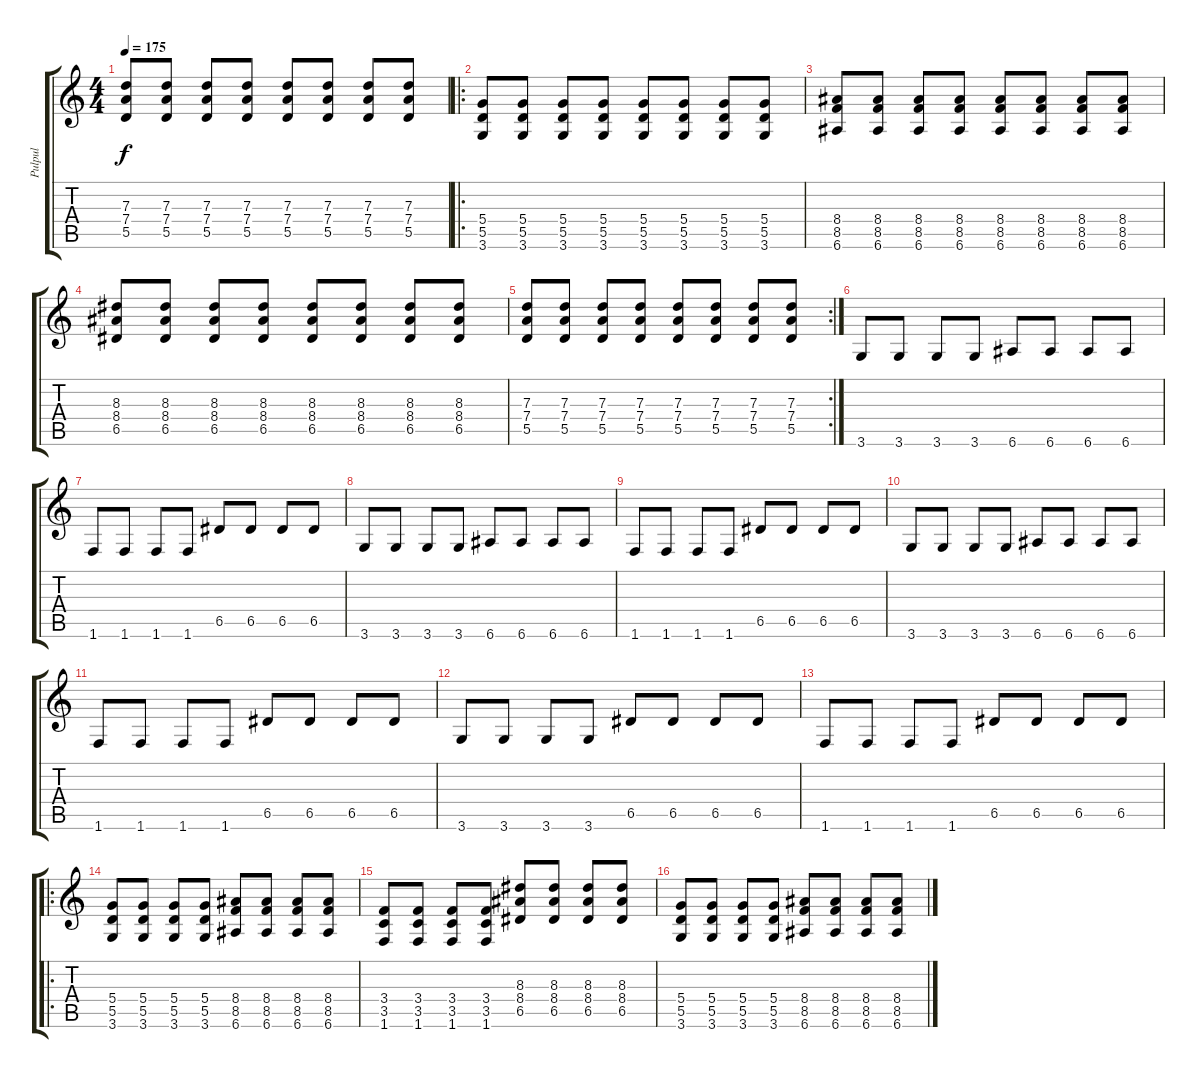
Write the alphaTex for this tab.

\track ("Pulpul" "Pulpul") {instrument electricguitarclean}
\staff {score tabs}
\tuning (E4 B3 G3 D3 A2 E2) {hide}
\ts (4 4)
\tempo 175
\clef g2
\ks c
(7.3 7.4 5.5).8{dy f} (7.3 7.4 5.5).8 (7.3 7.4 5.5).8 (7.3 7.4 5.5).8 (7.3 7.4 5.5).8 (7.3 7.4 5.5).8 (7.3 7.4 5.5).8 (7.3 7.4 5.5).8 |
\ro
(5.4 5.5 3.6).8 (5.4 5.5 3.6).8 (5.4 5.5 3.6).8 (5.4 5.5 3.6).8 (5.4 5.5 3.6).8 (5.4 5.5 3.6).8 (5.4 5.5 3.6).8 (5.4 5.5 3.6).8 |
(8.4 8.5 6.6).8 (8.4 8.5 6.6).8 (8.4 8.5 6.6).8 (8.4 8.5 6.6).8 (8.4 8.5 6.6).8 (8.4 8.5 6.6).8 (8.4 8.5 6.6).8 (8.4 8.5 6.6).8 |
(8.3 8.4 6.5).8 (8.3 8.4 6.5).8 (8.3 8.4 6.5).8 (8.3 8.4 6.5).8 (8.3 8.4 6.5).8 (8.3 8.4 6.5).8 (8.3 8.4 6.5).8 (8.3 8.4 6.5).8 |
\rc 2
(7.3 7.4 5.5).8 (7.3 7.4 5.5).8 (7.3 7.4 5.5).8 (7.3 7.4 5.5).8 (7.3 7.4 5.5).8 (7.3 7.4 5.5).8 (7.3 7.4 5.5).8 (7.3 7.4 5.5).8 |
3.6.8 3.6.8 3.6.8 3.6.8 6.6.8 6.6.8 6.6.8 6.6.8 |
1.6.8 1.6.8 1.6.8 1.6.8 6.5.8 6.5.8 6.5.8 6.5.8 |
3.6.8 3.6.8 3.6.8 3.6.8 6.6.8 6.6.8 6.6.8 6.6.8 |
1.6.8 1.6.8 1.6.8 1.6.8 6.5.8 6.5.8 6.5.8 6.5.8 |
3.6.8 3.6.8 3.6.8 3.6.8 6.6.8 6.6.8 6.6.8 6.6.8 |
1.6.8 1.6.8 1.6.8 1.6.8 6.5.8 6.5.8 6.5.8 6.5.8 |
3.6.8 3.6.8 3.6.8 3.6.8 6.5.8 6.5.8 6.5.8 6.5.8 |
1.6.8 1.6.8 1.6.8 1.6.8 6.5.8 6.5.8 6.5.8 6.5.8 |
\ro
(5.4 5.5 3.6).8 (5.4 5.5 3.6).8 (5.4 5.5 3.6).8 (5.4 5.5 3.6).8 (8.4 8.5 6.6).8 (8.4 8.5 6.6).8 (8.4 8.5 6.6).8 (8.4 8.5 6.6).8 |
(3.4 3.5 1.6).8 (3.4 3.5 1.6).8 (3.4 3.5 1.6).8 (3.4 3.5 1.6).8 (8.3 8.4 6.5).8 (8.3 8.4 6.5).8 (8.3 8.4 6.5).8 (8.3 8.4 6.5).8 |
(5.4 5.5 3.6).8 (5.4 5.5 3.6).8 (5.4 5.5 3.6).8 (5.4 5.5 3.6).8 (8.4 8.5 6.6).8 (8.4 8.5 6.6).8 (8.4 8.5 6.6).8 (8.4 8.5 6.6).8
